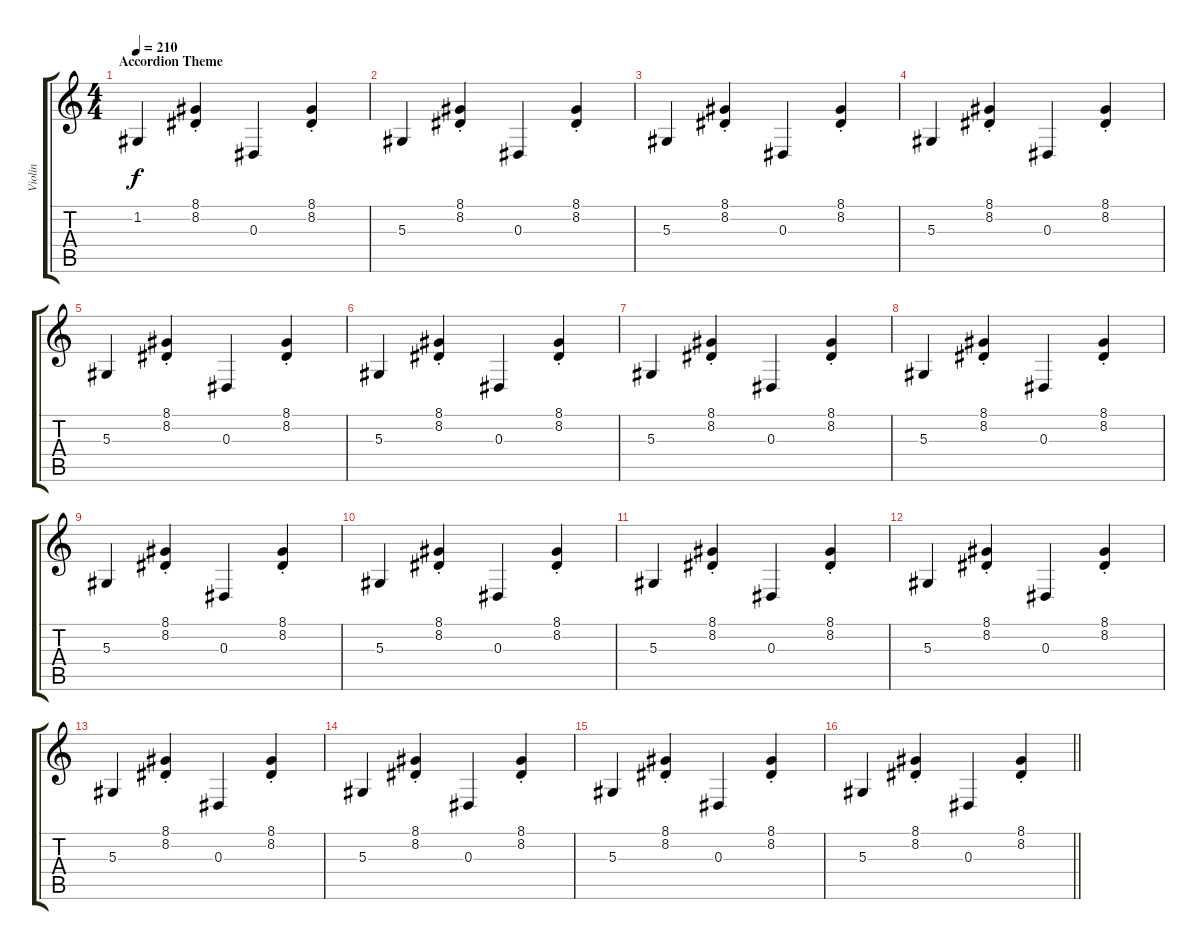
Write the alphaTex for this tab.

\track ("Violin" "Violin") {instrument violin}
\staff {score tabs}
\tuning (C4 G3 Eb3 Bb2 F2 C2) {hide}
\ts (4 4)
\section ("" "Accordion Theme")
\tempo 210
\clef g2
\ks c
1.2.4{dy f} (8.1{st} 8.2{st}).4 0.3.4 (8.1{st} 8.2{st}).4 |
5.3.4 (8.1{st} 8.2{st}).4 0.3.4 (8.1{st} 8.2{st}).4 |
5.3.4 (8.1{st} 8.2{st}).4 0.3.4 (8.1{st} 8.2{st}).4 |
5.3.4 (8.1{st} 8.2{st}).4 0.3.4 (8.1{st} 8.2{st}).4 |
5.3.4 (8.1{st} 8.2{st}).4 0.3.4 (8.1{st} 8.2{st}).4 |
5.3.4 (8.1{st} 8.2{st}).4 0.3.4 (8.1{st} 8.2{st}).4 |
5.3.4 (8.1{st} 8.2{st}).4 0.3.4 (8.1{st} 8.2{st}).4 |
5.3.4 (8.1{st} 8.2{st}).4 0.3.4 (8.1{st} 8.2{st}).4 |
5.3.4 (8.1{st} 8.2{st}).4 0.3.4 (8.1{st} 8.2{st}).4 |
5.3.4 (8.1{st} 8.2{st}).4 0.3.4 (8.1{st} 8.2{st}).4 |
5.3.4 (8.1{st} 8.2{st}).4 0.3.4 (8.1{st} 8.2{st}).4 |
5.3.4 (8.1{st} 8.2{st}).4 0.3.4 (8.1{st} 8.2{st}).4 |
5.3.4 (8.1{st} 8.2{st}).4 0.3.4 (8.1{st} 8.2{st}).4 |
5.3.4 (8.1{st} 8.2{st}).4 0.3.4 (8.1{st} 8.2{st}).4 |
5.3.4 (8.1{st} 8.2{st}).4 0.3.4 (8.1{st} 8.2{st}).4 |
\barLineRight lightlight
5.3.4 (8.1{st} 8.2{st}).4 0.3.4 (8.1{st} 8.2{st}).4
